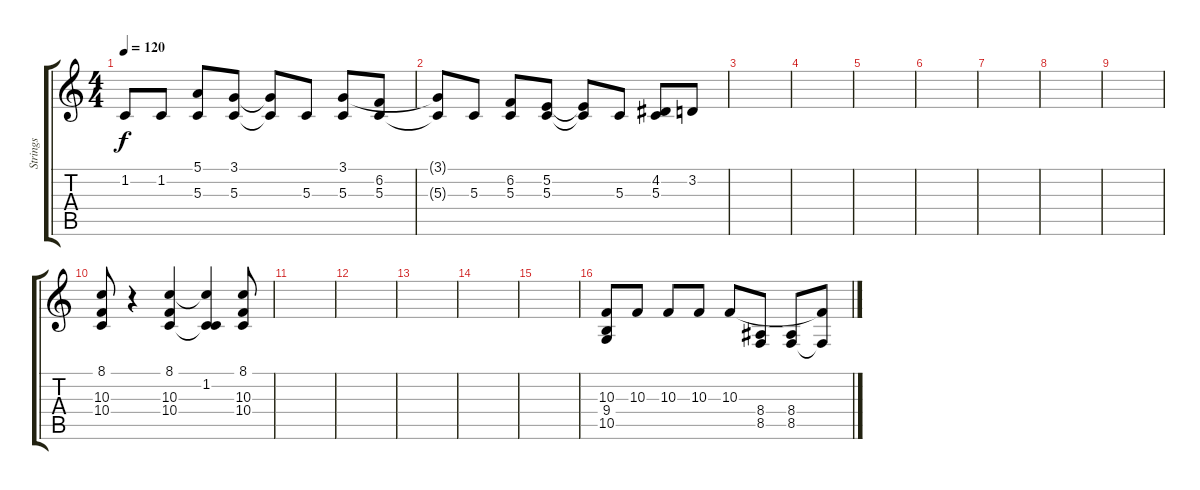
\track ("Strings" "Strings") {instrument stringensemble1}
\staff {score tabs}
\tuning (E4 B3 G3 D3 A2 E2) {hide}
\ts (4 4)
\tempo 120
\clef g2
\ks c
1.2.8{dy f} 1.2.8 (5.1 5.3).8 (3.1 5.3).8 (3.1{t} 5.3{t}).8 5.3.8 (3.1 5.3).8 (6.2 5.3).8 |
(3.1{t} 5.3{t}).8 5.3.8 (6.2 5.3).8 (5.2 5.3).8 (5.2{t} 5.3{t}).8 5.3.8 (4.2 5.3).8 3.2.8 |
|
|
|
|
|
|
|
(8.1 10.3 10.4).8 r.4 (8.1 10.3 10.4).4 (8.1{t} 1.2 10.4{t}).4 (8.1 10.3 10.4).8 |
|
|
|
|
|
(10.3 9.4 10.5).8 10.3.8 10.3.8 10.3.8 10.3.8 (8.4 8.5).8 (8.4 8.5).8 (10.3{t} 8.5{t}).8
